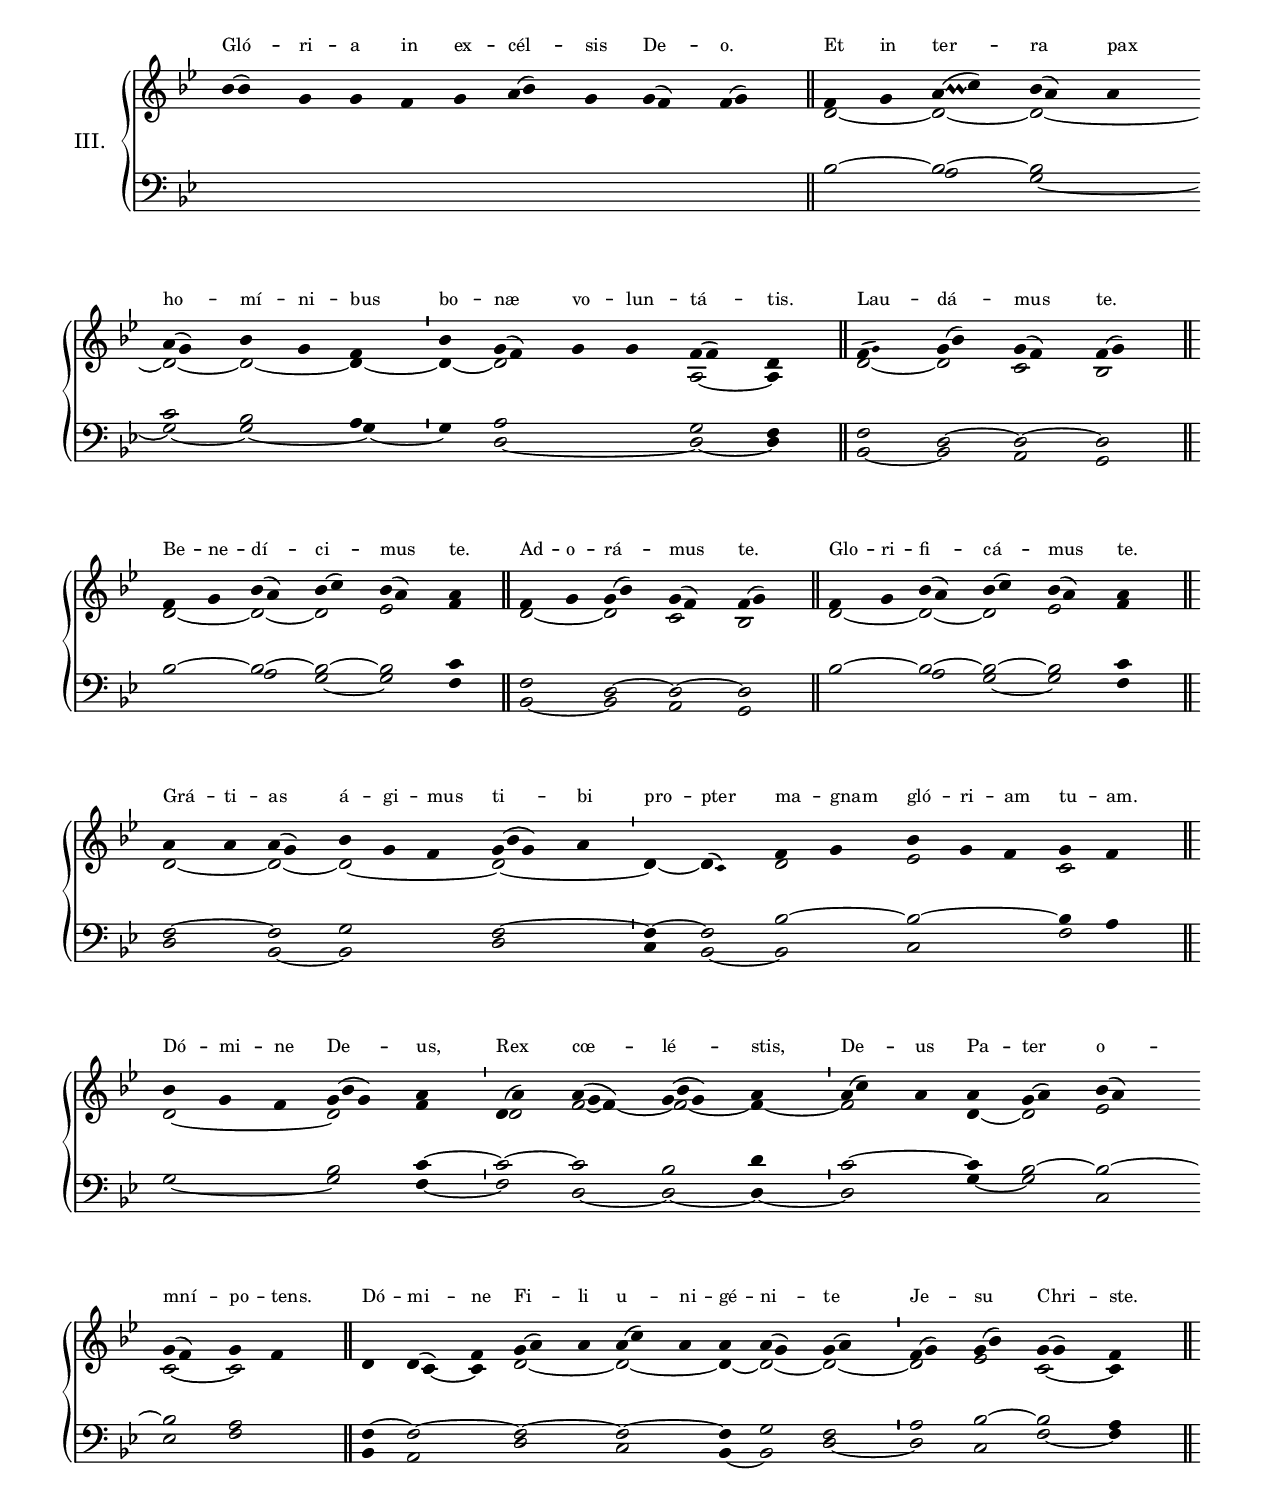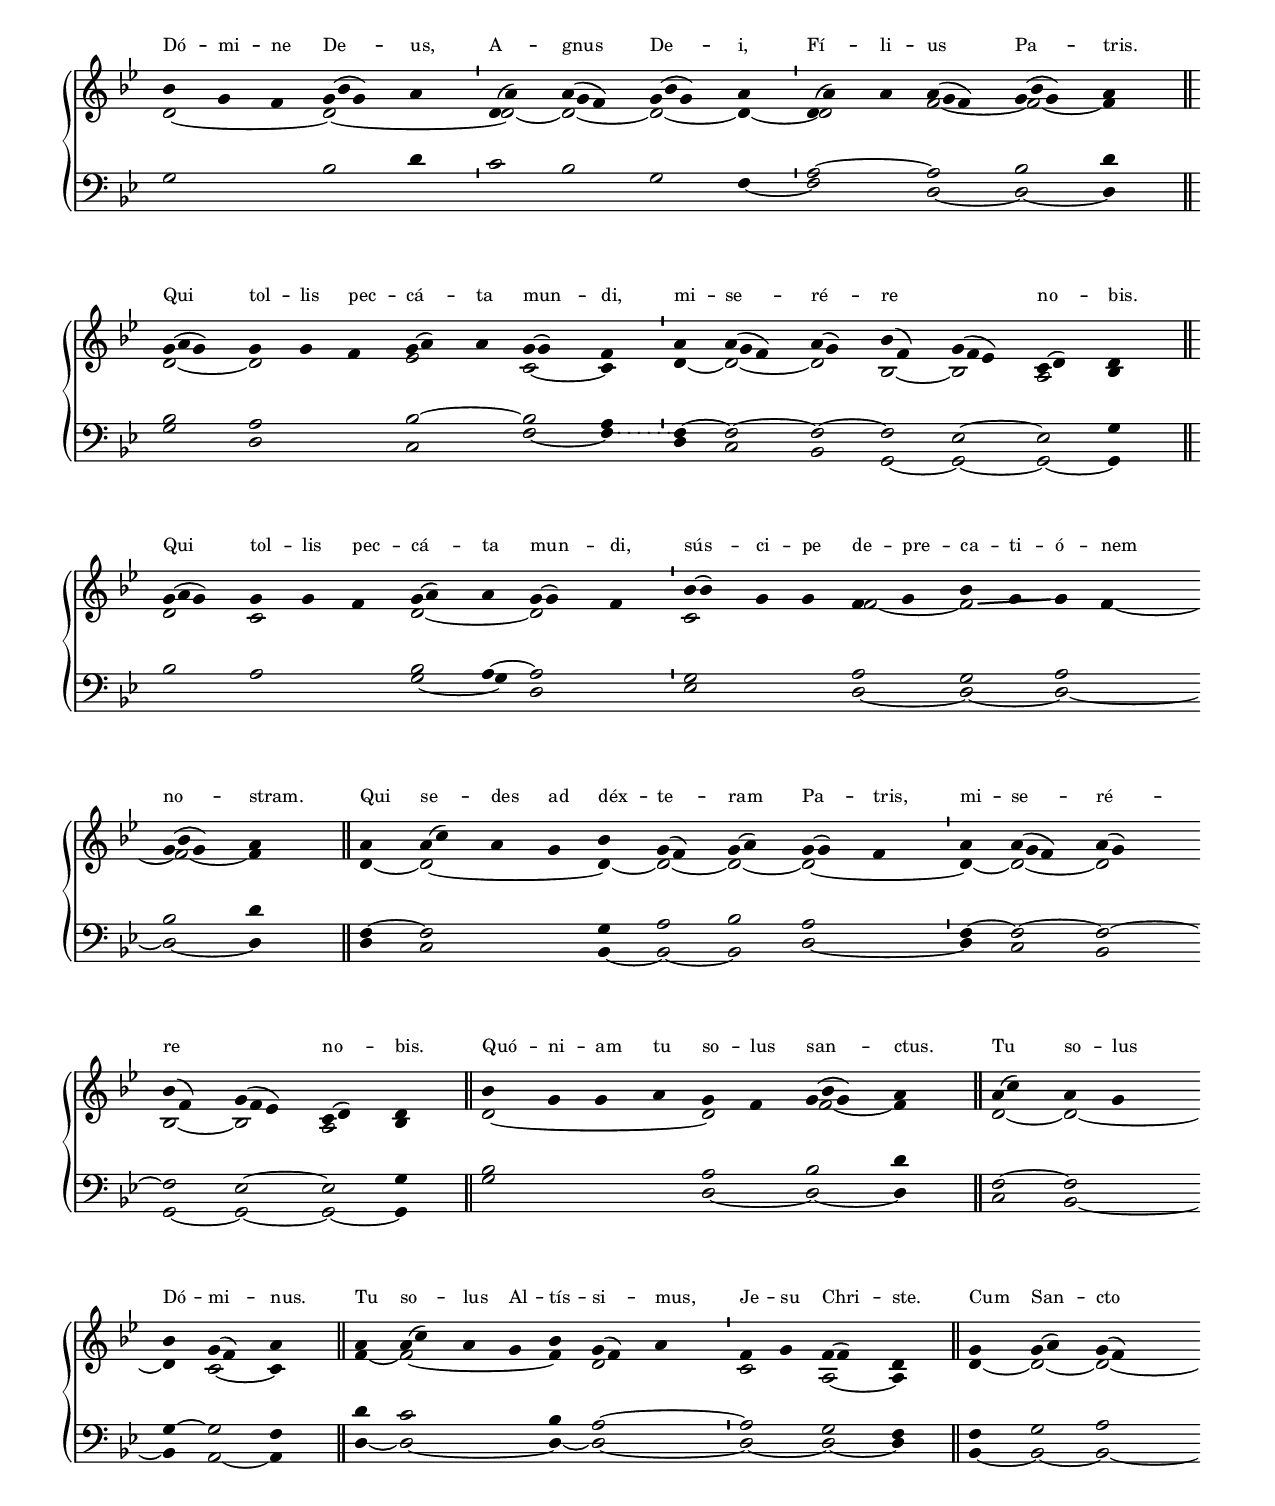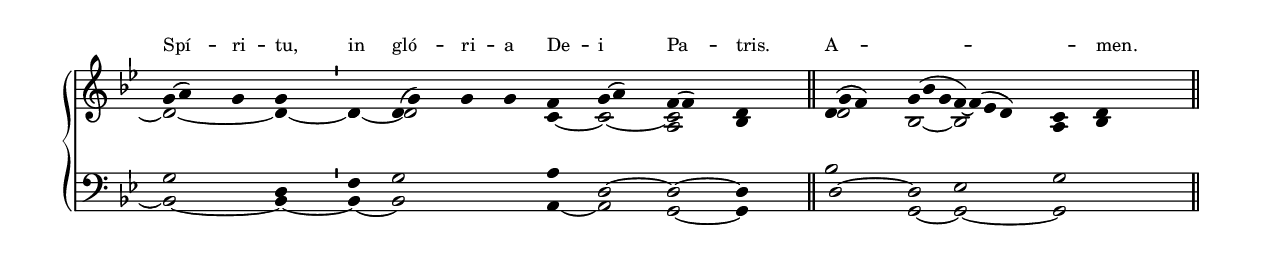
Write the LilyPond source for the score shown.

\version "2.18"
\include "gregorian.ly"
\include "noh2.ily"

%Page reference: page v.79
%(volume.page)

global = {
 \key d \phrygian
 \cadenzaOn
 \override Glissando #'thickness = #2.0
}

chantText = \lyricmode {
Gló -- ri -- a in ex -- cél -- sis De -- o. 
Et in ter -- ra pax ho -- mí -- ni -- bus bo -- næ vo -- lun -- tá -- tis. 
Lau -- dá -- mus te. 
Be -- ne -- dí -- ci -- mus te. 
Ad -- o -- rá -- mus te. 
Glo -- ri -- fi -- cá -- mus te. 
Grá -- ti -- as á -- gi -- mus ti -- bi pro -- pter ma -- gnam gló -- ri -- am tu -- am. 
Dó -- mi -- ne De -- us, Rex cœ -- lé -- stis, De -- us Pa -- ter o -- mní -- po -- tens. 
Dó -- mi -- ne Fi -- li u -- ni -- gé -- ni -- te Je -- su Chri -- ste. 
Dó -- mi -- ne De -- us, A -- gnus De -- i, Fí -- li -- us Pa -- tris. 
Qui tol -- lis pec -- cá -- ta mun -- di, mi -- se -- ré -- re _ no -- bis. 
Qui tol -- lis pec -- cá -- ta mun -- di, sús -- ci -- pe de -- pre -- ca -- ti -- ó -- nem no -- stram. 
Qui se -- des ad déx -- te -- ram Pa -- tris, mi -- se -- ré -- re _ no -- bis. 
Quó -- ni -- am tu so -- lus san -- ctus. 
Tu so -- lus Dó -- mi -- nus. 
Tu so -- lus Al -- tís -- si -- mus, Je -- su Chri -- ste. 
Cum San -- cto Spí -- ri -- tu, in gló -- ri -- a De -- i Pa -- tris. 
A -- _ _ men. }

chantMusic = {
\tieDown   bes'4 ( bes'4) g'4 g'4 f'4 g'4 a'4 ( bes'4) g'4 g'4 ( f'4) f'4 ( g'4) \finalis
 f'4 g'4 a'4 ( \quil bes' c''4) bes'4 ( a'4) a'4 \forceBreak
 a'4 ( g'4) bes'4 g'4 f'4 \divisioMinima
 bes'4 g'4 ( f'4) g'4 g'4 f'4 ( f'4) d'4 \finalis
 f'4 ( \once \tweak #'font-size #-4 g' ) g'4 ( bes'4) g'4 ( f'4) f'4 ( g'4) \finalis
 \forceBreak
 f'4 g'4 bes'4 ( a'4) bes'4 ( c''4) bes'4 ( a'4) a'4 \finalis
 f'4 g'4 g'4 ( bes'4) g'4 ( f'4) f'4 ( g'4) \finalis
 f'4 g'4 bes'4 ( a'4) bes'4 ( c''4) bes'4 ( a'4) a'4 \finalis
 \forceBreak
 a'4 a'4 a'4 ( g'4) bes'4 g'4 f'4 g'4 ( bes'4 g'4) a'4 \divisioMinima
 d'4 d'4 ( \once \tweak #'font-size #-4 c' ) f'4 g'4 bes'4 g'4 f'4 g'4 f'4 \finalis
 \forceBreak
 bes'4 g'4 f'4 g'4 ( bes'4 g'4) a'4 \divisioMinima
 d'4 ( a'4) a'4 ( g'4 f'4) g'4 ( bes'4 g'4) a'4 \divisioMinima
 a'4 ( c''4) a'4 a'4 g'4 ( a'4) bes'4 ( a'4) \forceBreak
 g'4 ( f'4) g'4 f'4 \finalis
 d'4 d'4 ( c'4) f'4 g'4 ( a'4) a'4 a'4 ( c''4) a'4 a'4 a'4 ( g'4) g'4 ( a'4) \divisioMinima
 f'4 ( g'4) g'4 ( bes'4) g'4 ( g'4) f'4 \finalis
 \forceBreak
 bes'4 g'4 f'4 g'4 ( bes'4 g'4) a'4 \divisioMinima
 d'4 ( a'4) a'4 ( g'4 f'4) g'4 ( bes'4 g'4) a'4 \divisioMinima
 d'4 ( a'4) a'4 a'4 ( g'4 f'4) g'4 ( bes'4 g'4) a'4 \finalis
 \forceBreak
 g'4 ( a'4 g'4) g'4 g'4 f'4 g'4 ( a'4) a'4 g'4 ( g'4) f'4 \divisioMinima
 a'4 a'4 ( g'4 f'4) a'4 ( g'4) bes'4 ( f'4) g'4 ( f'4 ees'4) c'4 ( d'4) d'4 \finalis
 \forceBreak
 g'4 ( a'4 g'4) g'4 g'4 f'4 g'4 ( a'4) a'4 g'4 ( g'4) f'4 \divisioMinima
 bes'4 ( bes'4) g'4 g'4 f'4 g'4 bes'4 g'4 g'4 f'4 \forceBreak
 g'4 ( bes'4 g'4) a'4 \finalis
 a'4 a'4 ( c''4) a'4 g'4 bes'4 g'4 ( f'4) g'4 ( a'4) g'4 ( g'4) f'4 \divisioMinima
 a'4 a'4 ( g'4 f'4) a'4 ( g'4) \forceBreak
 bes'4 ( f'4) g'4 ( f'4 ees'4) c'4 ( d'4) d'4 \finalis
 bes'4 g'4 g'4 a'4 g'4 f'4 g'4 ( bes'4 g'4) a'4 \finalis
 a'4 ( c''4) a'4 g'4 \forceBreak
 bes'4 g'4 ( f'4) a'4 \finalis
 a'4 a'4 ( c''4) a'4 g'4 bes'4 g'4 ( f'4) a'4 \divisioMinima
 f'4 g'4 f'4 ( f'4) d'4 \finalis
 g'4 g'4 ( a'4) g'4 ( f'4) \forceBreak
 g'4 ( a'4) g'4 g'4 \divisioMinima
 d'4 d'4 ( g'4) g'4 g'4 f'4 g'4 ( a'4) f'4 ( f'4) d'4 \finalis
 d'4 ( g'4 f'4) g'4 ( bes'4 g'4 f'4) ~ f'4 ( ees'4 d'4) c'4 d'4 \finalis

}

altoMusic = {
r2*13/2 \finalis
d'2 ~ d'2*3/2 ~ d'2*3/2 ~ d'2 ~ d'2 ~ d'4 ~ \divisioMinima
d'4 ~ d'2*4/2 a2 ~ a4 \finalis
d'2 ~ d'2 c'2 bes2 \finalis
d'2 ~ d'2 ~ d'2 ees'2 f'4 \finalis
d'2 ~ d'2 c'2 bes2 \finalis
d'2 ~ d'2 ~ d'2 ees'2 f'4 \finalis
d'2 ~ d'2 ~ d'2*3/2 ~ d'2*4/2 ~ \divisioMinima
d'4 ~ d'4 r4 d'2 ees'2*3/2 c'2 \finalis
d'2*3/2 ~ d'2*3/2 f'4 \divisioMinima
d'2 f'2 ~ f'4 ~ f'2*3/2 ~ f'4 ~ \divisioMinima
f'2*3/2 d'4 ~ d'2 ees'2 c'2 ~ c'2 \finalis
r2 c'4 ~ c'4 d'2*3/2 ~ d'2*3/2 ~ d'4 ~ d'2 ~ d'2 ~ \divisioMinima
d'2 ees'2 c'2 ~ c'4 \finalis
d'2*3/2 ~ d'2*4/2 ~ \divisioMinima
d'2 ~ d'2*3/2 ~ d'2*3/2 ~ d'4 ~ \divisioMinima
d'2*3/2 f'2*3/2 ~ f'2*3/2 ~ f'4 \finalis
d'2*3/2 ~ d'2*3/2 ees'2*3/2 c'2 ~ c'4 \divisioMinima
d'4 ~ d'2*3/2 ~ d'2 bes2 ~ bes2*3/2 a2 bes4 \finalis
d'2*3/2 c'2*3/2 d'2*3/2 ~ d'2*3/2 \divisioMinima
c'2*4/2 f'2 ~ f'2 -\tweak Glissando.Y-offset #-0.8 \glissando g'4 f'4 ~ f'2*3/2 ~ f'4 \finalis
d'4 ~ d'2*4/2 ~ d'4 ~ d'2 ~ d'2 ~ d'2*3/2 ~ \divisioMinima
d'4 ~ d'2*3/2 ~ d'2 bes2 ~ bes2*3/2 a2 bes4 \finalis
d'2*4/2 ~ d'2 f'2*3/2 ~ f'4 \finalis
d'2 ~ d'2 ~ d'4 c'2 ~ c'4 f'4 ~ f'2*4/2 ~ f'4 d'2*3/2 \divisioMinima
c'2 a2 ~ a4 \finalis
d'4 ~ d'2 ~ d'2 ~ d'2*3/2 ~ d'4 ~ \divisioMinima
d'4 ~ d'2*4/2 c'4 ~ c'2 ~ <c'a >2 bes4 \finalis
d'2*3/2 bes2*3/2 ~ bes2*4/2 a4 bes4 \finalis
}

tenorMusic = {
r2*13/2 \finalis
bes2 ~ bes2*3/2 ~ bes2*3/2 c'2 bes2 a4 \divisioMinima
r4 a2*4/2 g2 f4 \finalis
f2 d2 ~ d2 ~ d2 \finalis
bes2 ~ bes2 ~ bes2 ~ bes2 c'4 \finalis
f2 d2 ~ d2 ~ d2 \finalis
bes2 ~ bes2 ~ bes2 ~ bes2 c'4 \finalis
f2 ~ f2 g2*3/2 f2*4/2 ~ \divisioMinima
f4 ~ f2 bes2 ~ bes2*3/2 ~ bes4 a4 \finalis
r2*3/2 bes2*3/2 c'4 ~ \divisioMinima
c'2 ~ c'2*3/2 bes2*3/2 d'4 \divisioMinima
c'2*3/2 ~ c'4 bes2 ~ bes2 ~ bes2 a2 \finalis
f4 ~ f2*3/2 ~ f2*3/2 ~ f2*3/2 ~ f4 g2 f2 \divisioMinima
a2 bes2 ~ bes2 a4 \finalis
r2*7/2 \divisioMinima
r2*5/2 g2*4/2 \divisioMinima
a2*3/2 ~ a2*3/2 bes2*3/2 d'4 \finalis
bes2*3/2 a2*3/2 bes2*3/2 ~ bes2 a4 \divisioMinima
f4 ~ f2*3/2 ~ f2 ~ f2 ees2*3/2 ~ ees2 g4 \finalis
bes2*3/2 a2*3/2 bes2 a4 ~ a2*3/2 \divisioMinima
g2*4/2 a2 g2 a2 bes2*3/2 d'4 \finalis
f4 ~ f2*4/2 g4 a2 bes2 a2*3/2 \divisioMinima
f4 ~ f2*3/2 ~ f2 ~ f2 ees2*3/2 ~ ees2 g4 \finalis
bes2*4/2 a2 bes2*3/2 d'4 \finalis
f2 ~ f2 g4 ~ g2 f4 \finalis d'4 c'2*4/2 bes4 a2*3/2 ~ \divisioMinima
a2 g2 f4 \finalis
f4 g2 a2 g2*3/2 d4 \divisioMinima
f4 g2*4/2 a4 d2 ~ d2 ~ d4 \finalis
d2*3/2 ~ d2*3/2 ees2*4/2 g2 \finalis
}

bassMusic = {
r2*15/2 a2*3/2 g2*3/2 ~ g2 ~ g2 ~ g4 ~ \divisioMinima
g4 d2*4/2 ~ d2 ~ d4 \finalis
bes,2 ~ bes,2 a,2 g,2 \finalis
r2 a2 g2 ~ g2 f4 \finalis
bes,2 ~ bes,2 a,2 g,2 \finalis
r2 a2 g2 ~ g2 f4 \finalis
d2 bes,2 ~ bes,2*3/2 d2*4/2 \divisioMinima
c4 bes,2 ~ bes,2 c2*3/2 f2 \finalis
g2*3/2 ~ g2*3/2 f4 ~ \divisioMinima
f2 d2*3/2 ~ d2*3/2 ~ d4 ~ \divisioMinima
d2*3/2 g4 ~ g2 c2 ees2 f2 \finalis
bes,4 a,2*3/2 d2*3/2 c2*3/2 bes,4 ~ bes,2 d2 ~ \divisioMinima
d2 c2 f2 ~ f4 \finalis
g2*3/2 bes2*3/2 d'4 \divisioMinima
c'2 bes2*6/2 f4 ~ \divisioMinima
f2*3/2 d2*3/2 ~ d2*3/2 ~ d4 \finalis
g2*3/2 d2*3/2 c2*3/2 f2 ~ f4 \divisioMinima
d4 c2*3/2 bes,2 g,2 ~ g,2*3/2 ~ g,2 ~ g,4 \finalis
r2*6/2 g2 ~ g4 d2*3/2 \divisioMinima
ees2*4/2 d2 ~ d2 ~ d2 ~ d2*3/2 ~ d4 \finalis
d4 c2*4/2 bes,4 ~ bes,2 ~ bes,2 d2*3/2 ~ \divisioMinima
d4 c2*3/2 bes,2 g,2 ~ g,2*3/2 ~ g,2 ~ g,4 \finalis
g2*4/2 d2 ~ d2*3/2 ~ d4 \finalis
c2 bes,2 ~ bes,4 a,2 ~ a,4 \finalis d4 ~ d2*4/2 ~ d4 ~ d2*3/2 ~ \divisioMinima
d2 ~ d2 ~ d4 \finalis
bes,4 ~ bes,2 ~ bes,2 ~ bes,2*3/2 ~ bes,4 ~ \divisioMinima
bes,4 ~ bes,2*4/2 a,4 ~ a,2 g,2 ~ g,4 \finalis
bes2*3/2 g,2*3/2 ~ g,2*4/2 ~ g,2 \finalis
}

voiceLines = {
\voiceLineStyle


s2*176/2
\allowVoiceLineBreak
\voiceLine "down" "down" f2*1/2 f2*1/2


}

\score{
  <<
    \new Lyrics
    \new GrandStaff <<
      \set GrandStaff.autoBeaming = ##f
      \set GrandStaff.instrumentName = \markup \center-column {
        "III."
      }
      \new Staff = up <<
        \new Voice = "chant" {
          \voiceOne \global \chantMusic
        }
        \new Voice {
          \voiceTwo \global \altoMusic
        }
      >>

      \new Staff = down <<
        \clef bass
        \new Voice {
          \voiceOne \global \tenorMusic
        }
        \new Voice {
          \voiceTwo \global \bassMusic
        }
	\new Voice {
        \voiceThree \global \voiceLines
        }
      >>
    >>
    \context Lyrics {
      \lyricsto chant {
      \chantText
    }
    }
  >>
  \layout{
  }
  
}
